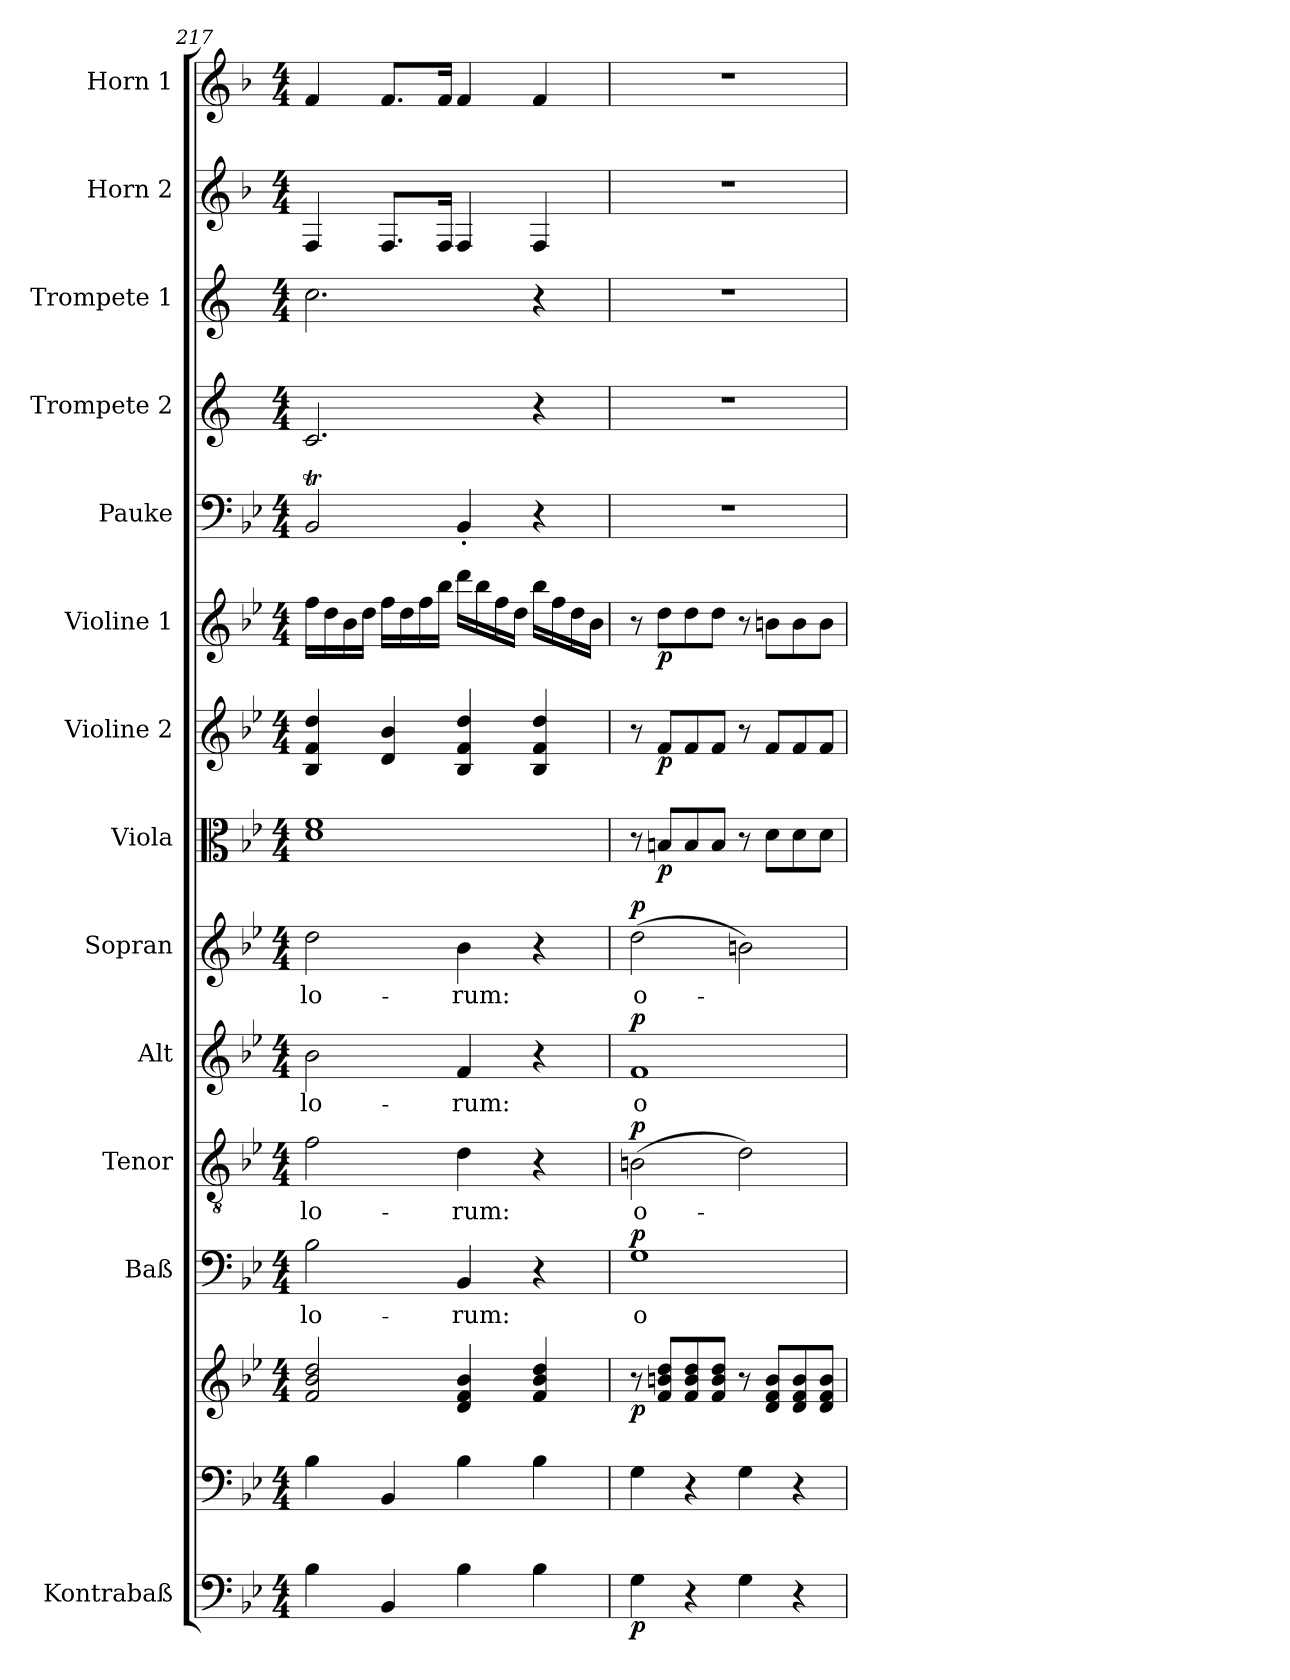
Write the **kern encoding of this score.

**kern	**dynam	**kern	**kern	**dynam	**kern	**text	**dynam	**kern	**text	**dynam	**kern	**text	**dynam	**kern	**text	**dynam	**kern	**dynam	**kern	**dynam	**kern	**dynam	**kern	**kern	**kern	**kern	**kern
*part14	*part14	*part13	*part13	*part13	*part12	*part12	*part12	*part11	*part11	*part11	*part10	*part10	*part10	*part9	*part9	*part9	*part8	*part8	*part7	*part7	*part6	*part6	*part5	*part4	*part3	*part2	*part1
*staff15	*staff15	*staff14	*staff13	*staff13/14	*staff12	*staff12	*staff12	*staff11	*staff11	*staff11	*staff10	*staff10	*staff10	*staff9	*staff9	*staff9	*staff8	*staff8	*staff7	*staff7	*staff6	*staff6	*staff5	*staff4	*staff3	*staff2	*staff1
*I"Kontrabaß	*	*	*	*	*I"Baß	*	*	*I"Tenor	*	*	*I"Alt	*	*	*I"Sopran	*	*	*I"Viola	*	*I"Violine 2	*	*I"Violine 1	*	*I"Pauke	*I"Trompete 2	*I"Trompete 1	*I"Horn 2	*I"Horn 1
*I'Kb.	*	*	*	*	*	*	*	*	*	*	*	*	*	*	*	*	*I'Vla.	*	*I'Vl. 2	*	*I'Vl. 1	*	*	*I'Tr. 2	*I'Tr. 1	*I'Hr. 2	*I'Hr. 1
!!LO:PB:g=z
*clefF4	*	*clefF4	*clefG2	*	*clefF4	*	*	*clefGv2	*	*	*clefG2	*	*	*clefG2	*	*	*clefC3	*	*clefG2	*	*clefG2	*	*clefF4	*clefG2	*clefG2	*clefG2	*clefG2
*ITrd7c12	*	*	*	*	*	*	*	*	*	*	*	*	*	*	*	*	*	*	*	*	*	*	*	*ITrd1c2	*ITrd1c2	*ITrd4c7	*ITrd4c7
*k[b-e-]	*	*k[b-e-]	*k[b-e-]	*	*k[b-e-]	*	*	*k[b-e-]	*	*	*k[b-e-]	*	*	*k[b-e-]	*	*	*k[b-e-]	*	*k[b-e-]	*	*k[b-e-]	*	*k[b-e-]	*k[b-e-]	*k[b-e-]	*k[b-e-]	*k[b-e-]
*B-:	*	*B-:	*B-:	*	*B-:	*	*	*B-:	*	*	*B-:	*	*	*B-:	*	*	*B-:	*	*B-:	*	*B-:	*	*B-:	*B-:	*B-:	*B-:	*B-:
*M4/4	*	*M4/4	*M4/4	*	*M4/4	*	*	*M4/4	*	*	*M4/4	*	*	*M4/4	*	*	*M4/4	*	*M4/4	*	*M4/4	*	*M4/4	*M4/4	*M4/4	*M4/4	*M4/4
=217	=217	=217	=217	=217	=217	=217	=217	=217	=217	=217	=217	=217	=217	=217	=217	=217	=217	=217	=217	=217	=217	=217	=217	=217	=217	=217	=217
!	!	!	!	!	!	!LO:LY:b	!	!	!LO:LY:b	!	!	!LO:LY:b	!	!	!LO:LY:b	!	!	!	!	!	!	!	!	!	!	!	!
4BB-\	.	4B-\	2f/ 2b-/ 2dd/	.	2B-\	-lo-	.	2f\	-lo-	.	2b-\	-lo-	.	2dd\	-lo-	.	1d 1f	.	4B-/ 4f/ 4dd/	.	16ff\LL	.	2BB-T/	2.B-/	2.b-\	4BB-/	4B-/
.	.	.	.	.	.	.	.	.	.	.	.	.	.	.	.	.	.	.	.	.	16dd\	.	.	.	.	.	.
.	.	.	.	.	.	.	.	.	.	.	.	.	.	.	.	.	.	.	.	.	16b-\	.	.	.	.	.	.
.	.	.	.	.	.	.	.	.	.	.	.	.	.	.	.	.	.	.	.	.	16dd\JJ	.	.	.	.	.	.
4BBB-/	.	4BB-/	.	.	.	.	.	.	.	.	.	.	.	.	.	.	.	.	4d/ 4b-/	.	16ff\LL	.	.	.	.	8.BB-/L	8.B-/L
.	.	.	.	.	.	.	.	.	.	.	.	.	.	.	.	.	.	.	.	.	16dd\	.	.	.	.	.	.
.	.	.	.	.	.	.	.	.	.	.	.	.	.	.	.	.	.	.	.	.	16ff\	.	.	.	.	.	.
.	.	.	.	.	.	.	.	.	.	.	.	.	.	.	.	.	.	.	.	.	16bb-\JJ	.	.	.	.	16BB-/Jk	16B-/Jk
!	!	!	!	!	!	!LO:LY:b	!	!	!LO:LY:b	!	!	!LO:LY:b	!	!	!LO:LY:b	!	!	!	!	!	!	!	!	!	!	!	!
4BB-\	.	4B-\	4d/ 4f/ 4b-/	.	4BB-/	-rum:	.	4d\	-rum:	.	4f/	-rum:	.	4b-\	-rum:	.	.	.	4B-/ 4f/ 4dd/	.	16ddd\LL	.	4BB-TTT'</	.	.	4BB-/	4B-/
.	.	.	.	.	.	.	.	.	.	.	.	.	.	.	.	.	.	.	.	.	16bb-\	.	.	.	.	.	.
.	.	.	.	.	.	.	.	.	.	.	.	.	.	.	.	.	.	.	.	.	16ff\	.	.	.	.	.	.
.	.	.	.	.	.	.	.	.	.	.	.	.	.	.	.	.	.	.	.	.	16dd\JJ	.	.	.	.	.	.
4BB-\	.	4B-\	4f/ 4b-/ 4dd/	.	4r	.	.	4r	.	.	4r	.	.	4r	.	.	.	.	4B-/ 4f/ 4dd/	.	16bb-\LL	.	4r	4r	4r	4BB-/	4B-/
.	.	.	.	.	.	.	.	.	.	.	.	.	.	.	.	.	.	.	.	.	16ff\	.	.	.	.	.	.
.	.	.	.	.	.	.	.	.	.	.	.	.	.	.	.	.	.	.	.	.	16dd\	.	.	.	.	.	.
.	.	.	.	.	.	.	.	.	.	.	.	.	.	.	.	.	.	.	.	.	16b-\JJ	.	.	.	.	.	.
=218	=218	=218	=218	=218	=218	=218	=218	=218	=218	=218	=218	=218	=218	=218	=218	=218	=218	=218	=218	=218	=218	=218	=218	=218	=218	=218	=218
!	!LO:DY:b	!	!	!LO:DY:b	!	!LO:LY:b	!LO:DY:a	!	!LO:LY:b	!LO:DY:a	!	!LO:LY:b	!LO:DY:a	!	!LO:LY:b	!LO:DY:a	!	!	!	!	!	!	!	!	!	!	!
4GG\	p	4G\	8r	p	1G	o-	p	(>2Bn\	o-	p	1f	o-	p	(>2dd\	o-	p	8r	.	8r	.	8r	.	1r	1r	1r	1r	1r
!	!	!	!	!	!	!	!	!	!	!	!	!	!	!	!	!	!	!LO:DY:b	!	!LO:DY:b	!	!LO:DY:b	!	!	!	!	!
.	.	.	8f/ 8bn/ 8dd/L	.	.	.	.	.	.	.	.	.	.	.	.	.	8Bn/L	p	8f/L	p	8dd\L	p	.	.	.	.	.
4r	.	4r	8f/ 8b/ 8dd/	.	.	.	.	.	.	.	.	.	.	.	.	.	8B/	.	8f/	.	8dd\	.	.	.	.	.	.
.	.	.	8f/ 8b/ 8dd/J	.	.	.	.	.	.	.	.	.	.	.	.	.	8B/J	.	8f/J	.	8dd\J	.	.	.	.	.	.
4GG\	.	4G\	8r	.	.	.	.	2d\)	.	.	.	.	.	2bn\)	.	.	8r	.	8r	.	8r	.	.	.	.	.	.
.	.	.	8d/ 8f/ 8b/L	.	.	.	.	.	.	.	.	.	.	.	.	.	8d\L	.	8f/L	.	8bn\L	.	.	.	.	.	.
4r	.	4r	8d/ 8f/ 8b/	.	.	.	.	.	.	.	.	.	.	.	.	.	8d\	.	8f/	.	8b\	.	.	.	.	.	.
.	.	.	8d/ 8f/ 8b/J	.	.	.	.	.	.	.	.	.	.	.	.	.	8d\J	.	8f/J	.	8b\J	.	.	.	.	.	.
=	=	=	=	=	=	=	=	=	=	=	=	=	=	=	=	=	=	=	=	=	=	=	=	=	=	=	=
*-	*-	*-	*-	*-	*-	*-	*-	*-	*-	*-	*-	*-	*-	*-	*-	*-	*-	*-	*-	*-	*-	*-	*-	*-	*-	*-	*-
